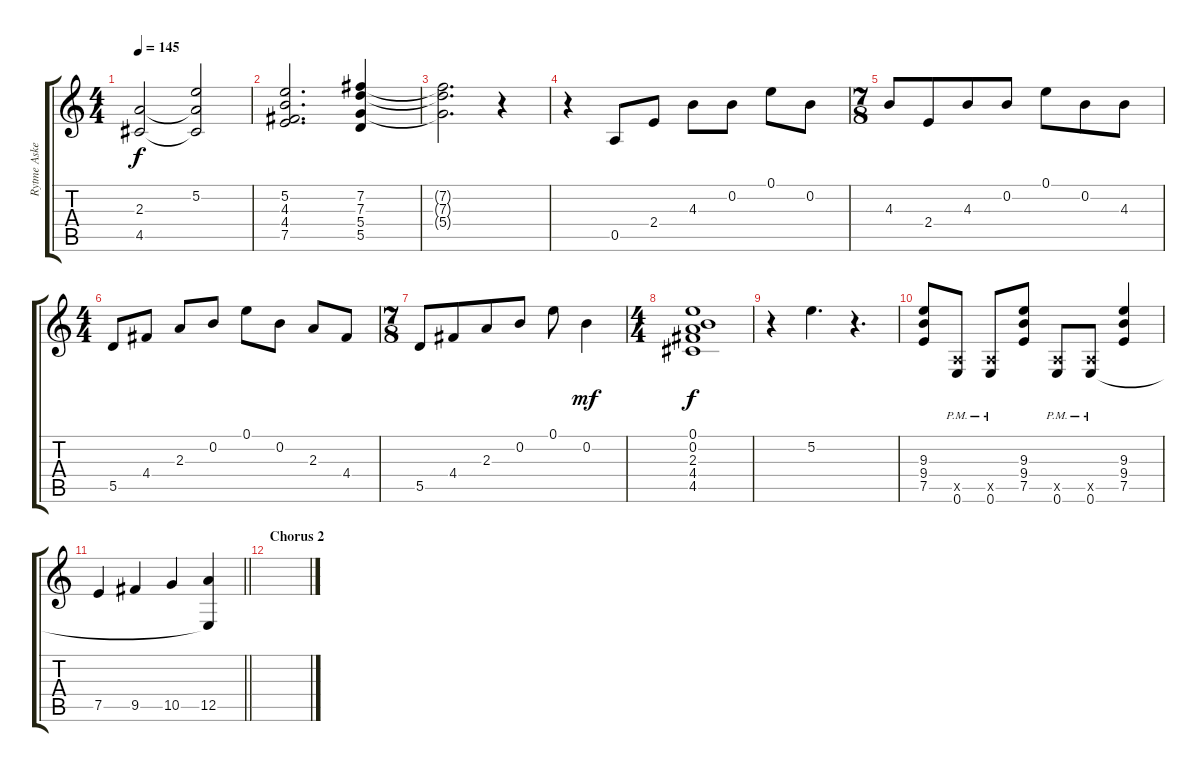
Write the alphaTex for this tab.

\track ("Rytme Aske" "Rytme Aske") {mute instrument acousticguitarsteel}
\staff {score tabs}
\tuning (E4 B3 G3 D3 A2 E2) {hide}
\ts (4 4)
\tempo 145
\clef g2
\ks c
(2.3{t} 4.5{t}).2{dy f} (5.2 2.3{t} 4.5{t}).2 |
(5.2 4.3 4.4 7.5).2{d} (7.2 7.3 5.4 5.5).4 |
(7.2{t} 7.3{t} 5.4{t}).2{d} r.4 |
r.4 0.5.8 2.4.8 4.3.8 0.2.8 0.1.8 0.2.8 |
\ts (7 8)
4.3.8 2.4.8 4.3.8 0.2.8 0.1.8 0.2.8 4.3.8 |
\ts (4 4)
5.5.8 4.4.8 2.3.8 0.2.8 0.1.8 0.2.8 2.3.8 4.4.8 |
\ts (7 8)
5.5.8 4.4.8 2.3.8 0.2.8 0.1.8 0.2.4{dy mf} |
\ts (4 4)
(0.1 0.2 2.3 4.4 4.5).1{dy f} |
r.4 5.2.4{d} r.4{d} |
(9.3 9.4 7.5).8{instrument overdrivenguitar} (0.5{x} 0.6{pm}).8 (0.5{x} 0.6{pm}).8 (9.3 9.4 7.5).8 (0.5{x} 0.6{pm}).8 (0.5{x} 0.6{pm}).8 (9.3 9.4 7.5).4 |
\barLineRight lightlight
7.5.4 9.5.4 10.5.4 (12.5 0.6{t}).4 |
\section ("" "Chorus 2")
